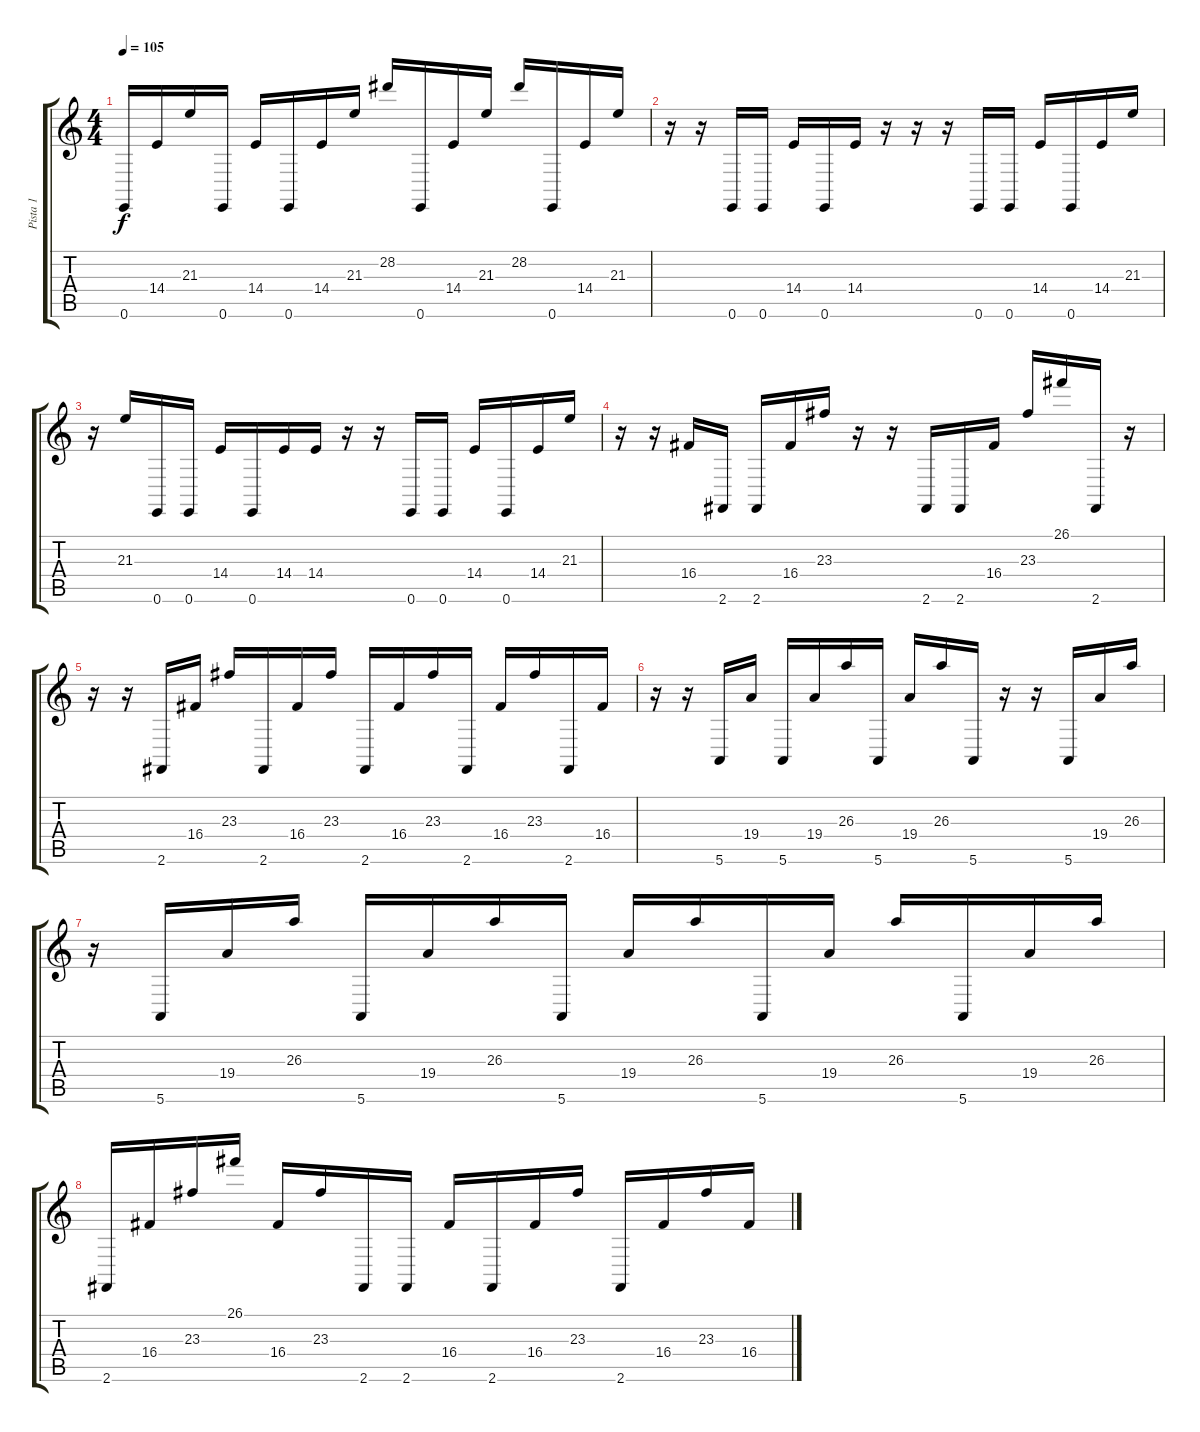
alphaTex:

\track ("Pista 1" "Pista 1") {instrument electricpiano1}
\staff {score tabs}
\tuning (E4 B3 G3 D3 A2 E2) {hide}
\ts (4 4)
\tempo 105
\clef g2
\ks c
0.6.16{dy f} 14.4.16 21.3.16 0.6.16 14.4.16 0.6.16 14.4.16 21.3.16 28.2.16 0.6.16 14.4.16 21.3.16 28.2.16 0.6.16 14.4.16 21.3.16 |
r.16 r.16 0.6.16 0.6.16 14.4.16 0.6.16 14.4.16 r.16 r.16 r.16 0.6.16 0.6.16 14.4.16 0.6.16 14.4.16 21.3.16 |
r.16 21.3.16 0.6.16 0.6.16 14.4.16 0.6.16 14.4.16 14.4.16 r.16 r.16 0.6.16 0.6.16 14.4.16 0.6.16 14.4.16 21.3.16 |
r.16 r.16 16.4.16 2.6.16 2.6.16 16.4.16 23.3.16 r.16 r.16 2.6.16 2.6.16 16.4.16 23.3.16 26.1.16 2.6.16 r.16 |
r.16 r.16 2.6.16 16.4.16 23.3.16 2.6.16 16.4.16 23.3.16 2.6.16 16.4.16 23.3.16 2.6.16 16.4.16 23.3.16 2.6.16 16.4.16 |
r.16 r.16 5.6.16 19.4.16 5.6.16 19.4.16 26.3.16 5.6.16 19.4.16 26.3.16 5.6.16 r.16 r.16 5.6.16 19.4.16 26.3.16 |
r.16 5.6.16 19.4.16 26.3.16 5.6.16 19.4.16 26.3.16 5.6.16 19.4.16 26.3.16 5.6.16 19.4.16 26.3.16 5.6.16 19.4.16 26.3.16 |
2.6.16 16.4.16 23.3.16 26.1.16 16.4.16 23.3.16 2.6.16 2.6.16 16.4.16 2.6.16 16.4.16 23.3.16 2.6.16 16.4.16 23.3.16 16.4.16
